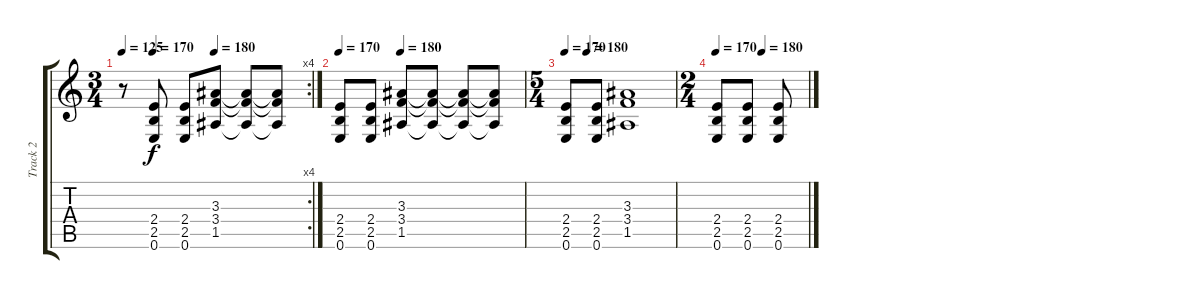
\track ("Track 2" "Track 2") {instrument distortionguitar}
\staff {score tabs}
\tuning (E4 B3 G3 D3 A2 E2) {hide}
\rc 4
\ts (3 4)
\tempo 125
\tempo (170 0.16666666666666666)
\tempo (180 0.5)
\clef g2
\ks c
r.8{dy f} (2.4 2.5 0.6).8 (2.4 2.5 0.6).8 (3.3 3.4 1.5).8 (3.3{t} 3.4{t} 1.5{t}).8 (3.3{t} 3.4{t} 1.5{t}).8 |
\tempo 170
\tempo (180 0.3333333333333333)
(2.4 2.5 0.6).8 (2.4 2.5 0.6).8 (3.3 3.4 1.5).8 (3.3{t} 3.4{t} 1.5{t}).8 (3.3{t} 3.4{t} 1.5{t}).8 (3.3{t} 3.4{t} 1.5{t}).8 |
\ts (5 4)
\tempo 170
\tempo (180 0.2)
(2.4 2.5 0.6).8 (2.4 2.5 0.6).8 (3.3 3.4 1.5).1 |
\ts (2 4)
\tempo 170
\tempo (180 0.5)
(2.4 2.5 0.6).8 (2.4 2.5 0.6).8 (2.4 2.5 0.6).8
